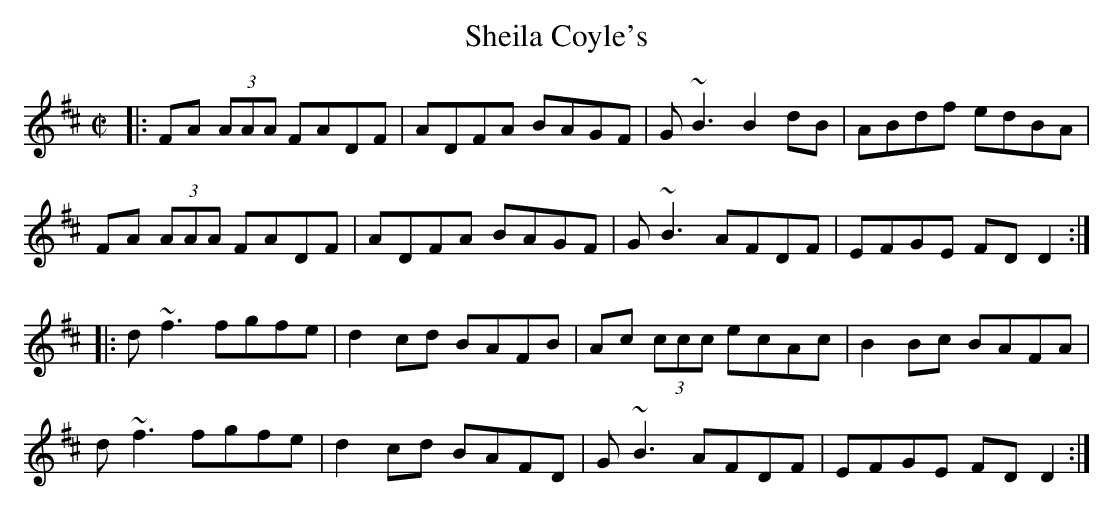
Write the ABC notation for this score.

X:1
T:Sheila Coyle's
M:C|
K:D
|: FA (3AAA FADF | ADFA BAGF | G~B3 B2dB | ABdf edBA |
FA (3AAA FADF | ADFA BAGF | G~B3 AFDF | EFGE FDD2 :|
|: d~f3 fgfe | d2cd BAFB | Ac (3ccc ecAc | B2Bc BAFA |
d~f3 fgfe | d2cd BAFD | G~B3 AFDF | EFGE FDD2 :|
